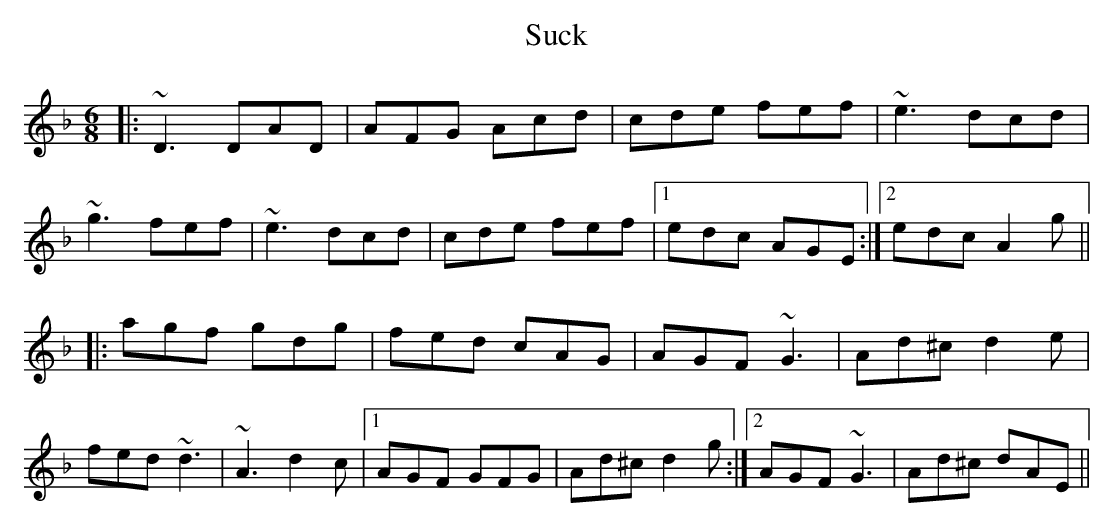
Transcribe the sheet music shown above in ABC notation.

X:1
T: Suck
M: 6/8
L: 1/8
K: Dmin
|:~D3 DAD|AFG Acd|cde fef|~e3 dcd|
~g3 fef|~e3 dcd|cde fef|1 edc AGE:|2 edc A2 g||
|:agf gdg|fed cAG|AGF ~G3|Ad^c d2 e|
fed ~d3|~A3 d2c|1 AGF GFG|Ad^c d2g:|2 AGF ~G3|Ad^c dAE||
